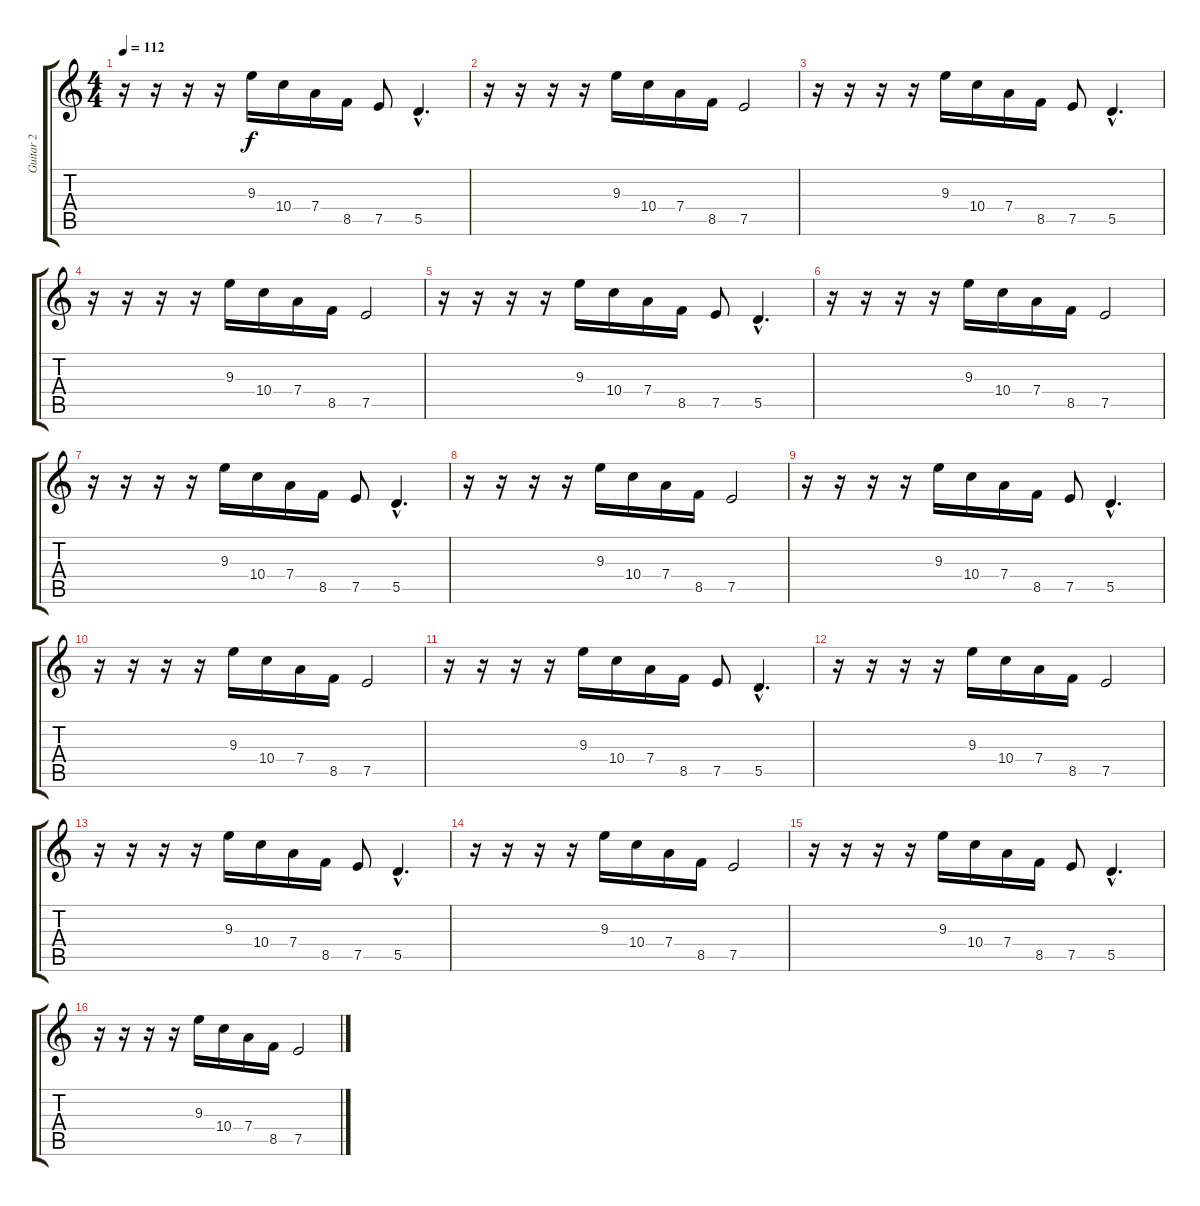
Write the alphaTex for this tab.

\track ("Guitar 2" "Guitar 2") {instrument overdrivenguitar}
\staff {score tabs}
\tuning (E4 B3 G3 D3 A2 E2) {hide}
\ts (4 4)
\tempo 112
\clef g2
\ks c
r.16{dy f} r.16 r.16 r.16 9.3.16 10.4.16 7.4.16 8.5.16 7.5.8 5.5{hac}.4{d} |
r.16 r.16 r.16 r.16 9.3.16 10.4.16 7.4.16 8.5.16 7.5.2 |
r.16 r.16 r.16 r.16 9.3.16 10.4.16 7.4.16 8.5.16 7.5.8 5.5{hac}.4{d} |
r.16 r.16 r.16 r.16 9.3.16 10.4.16 7.4.16 8.5.16 7.5.2 |
r.16 r.16 r.16 r.16 9.3.16 10.4.16 7.4.16 8.5.16 7.5.8 5.5{hac}.4{d} |
r.16 r.16 r.16 r.16 9.3.16 10.4.16 7.4.16 8.5.16 7.5.2 |
r.16 r.16 r.16 r.16 9.3.16 10.4.16 7.4.16 8.5.16 7.5.8 5.5{hac}.4{d} |
r.16 r.16 r.16 r.16 9.3.16 10.4.16 7.4.16 8.5.16 7.5.2 |
r.16 r.16 r.16 r.16 9.3.16 10.4.16 7.4.16 8.5.16 7.5.8 5.5{hac}.4{d} |
r.16 r.16 r.16 r.16 9.3.16 10.4.16 7.4.16 8.5.16 7.5.2 |
r.16 r.16 r.16 r.16 9.3.16 10.4.16 7.4.16 8.5.16 7.5.8 5.5{hac}.4{d} |
r.16 r.16 r.16 r.16 9.3.16 10.4.16 7.4.16 8.5.16 7.5.2 |
r.16 r.16 r.16 r.16 9.3.16 10.4.16 7.4.16 8.5.16 7.5.8 5.5{hac}.4{d} |
r.16 r.16 r.16 r.16 9.3.16 10.4.16 7.4.16 8.5.16 7.5.2 |
r.16 r.16 r.16 r.16 9.3.16 10.4.16 7.4.16 8.5.16 7.5.8 5.5{hac}.4{d} |
r.16 r.16 r.16 r.16 9.3.16 10.4.16 7.4.16 8.5.16 7.5.2
